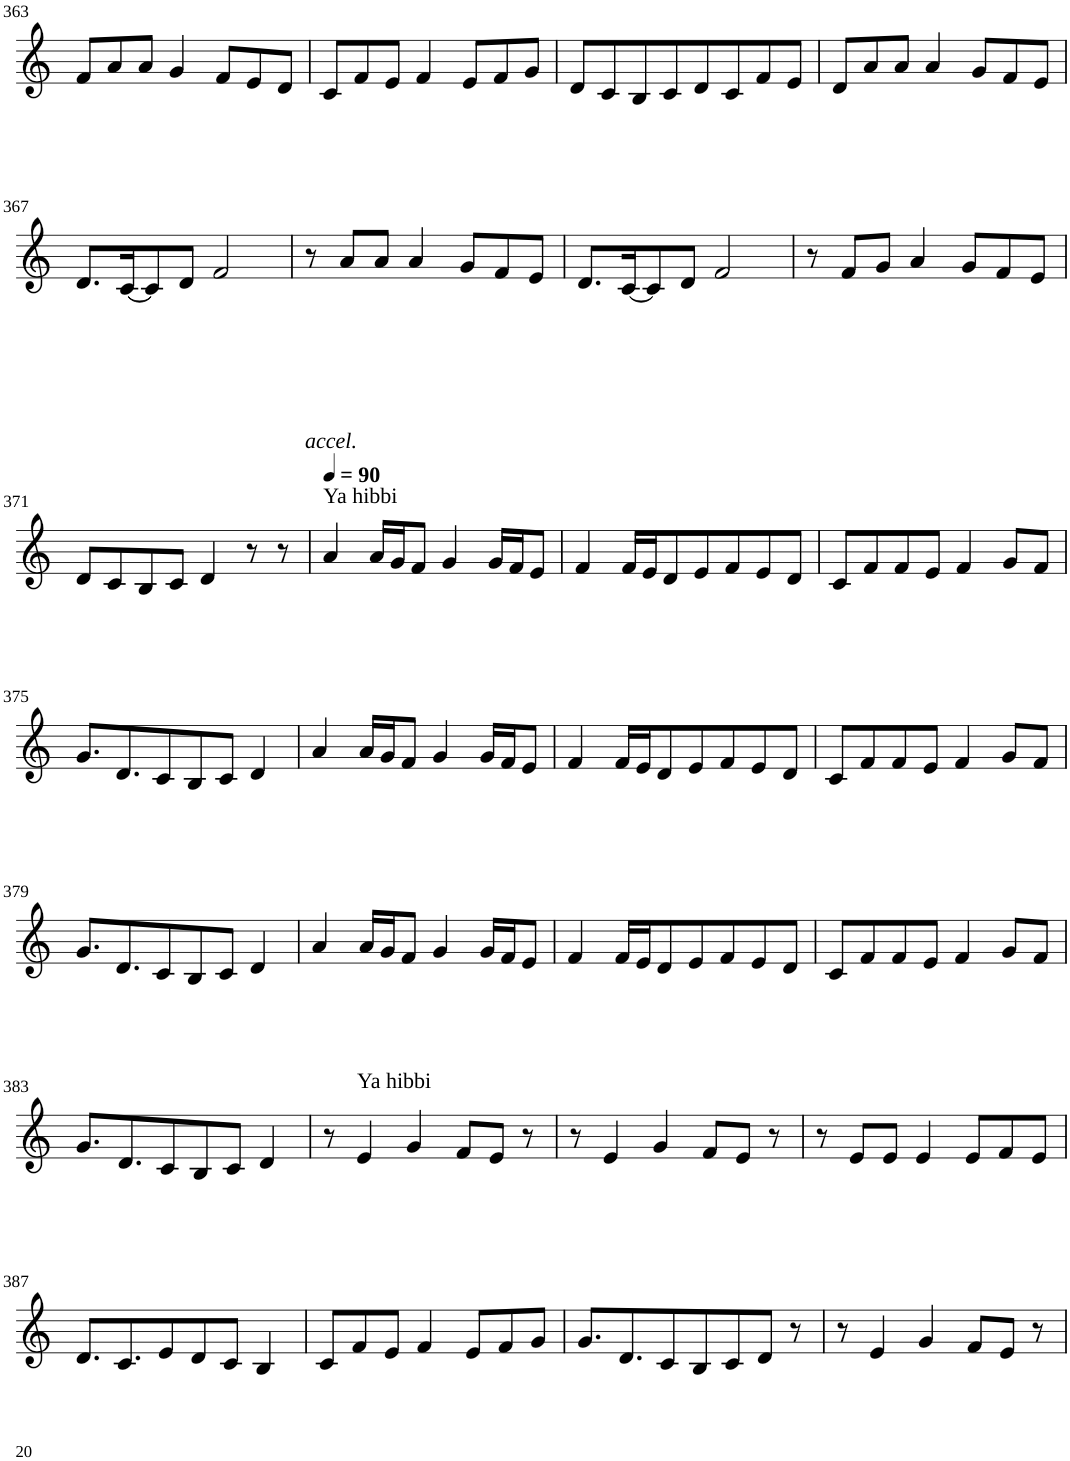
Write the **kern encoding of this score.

**kern
*part1
*staff1
*I"Violin
!!LO:PB:g=z
*clefG2
*k[]
*M8/8
=363
8f/L
8a/
8a/J
4g/
8f/L
8e/
8d/J
=364
8c/L
8f/
8e/J
4f/
8e/L
8f/
8g/J
=365
8d/L
8c/
8B/
8c/
8d/
8c/
8f/
8e/J
=366
8d/L
8a/
8a/J
4a/
8g/L
8f/
8e/J
!!LO:LB:g=z
=367
8.d/L
[16c/K
8c/]
8d/J
2f/
=368
!LO:TX:b:i:t=accel.
8r
8a/L
8a/J
4a/
8g/L
8f/
8e/J
=369
8.d/L
[16c/K
8c/]
8d/J
2f/
=370
8r
8f/L
8g/J
4a/
8g/L
8f/
8e/J
!!LO:LB:g=z
=371
8d/L
8c/
8B/
8c/J
4d/
8r
8r
=372
*MM90
!LO:TX:a:t=Ya hibbi
4a/
16a/LL
16g/J
8f/J
4g/
16g/LL
16f/J
8e/J
=373
4f/
16f/LL
16e/J
8d/
8e/
8f/
8e/
8d/J
=374
8c/L
8f/
8f/
8e/J
4f/
8g/L
8f/J
!!LO:LB:g=z
=375
8.g/L
8.d/
8c/
8B/
8c/J
4d/
=376
4a/
16a/LL
16g/J
8f/J
4g/
16g/LL
16f/J
8e/J
=377
4f/
16f/LL
16e/J
8d/
8e/
8f/
8e/
8d/J
=378
8c/L
8f/
8f/
8e/J
4f/
8g/L
8f/J
!!LO:LB:g=z
=379
8.g/L
8.d/
8c/
8B/
8c/J
4d/
=380
4a/
16a/LL
16g/J
8f/J
4g/
16g/LL
16f/J
8e/J
=381
4f/
16f/LL
16e/J
8d/
8e/
8f/
8e/
8d/J
=382
8c/L
8f/
8f/
8e/J
4f/
8g/L
8f/J
!!LO:LB:g=z
=383
8.g/L
8.d/
8c/
8B/
8c/J
4d/
=384
8r
!LO:TX:a:t=Ya hibbi
4e/
4g/
8f/L
8e/J
8r
=385
8r
4e/
4g/
8f/L
8e/J
8r
=386
8r
8e/L
8e/J
4e/
8e/L
8f/
8e/J
!!LO:LB:g=z
=387
8.d/L
8.c/
8e/
8d/
8c/J
4B/
=388
8c/L
8f/
8e/J
4f/
8e/L
8f/
8g/J
=389
8.g/L
8.d/
8c/
8B/
8c/
8d/J
8r
=390
8r
4e/
4g/
8f/L
8e/J
8r
=
*-
